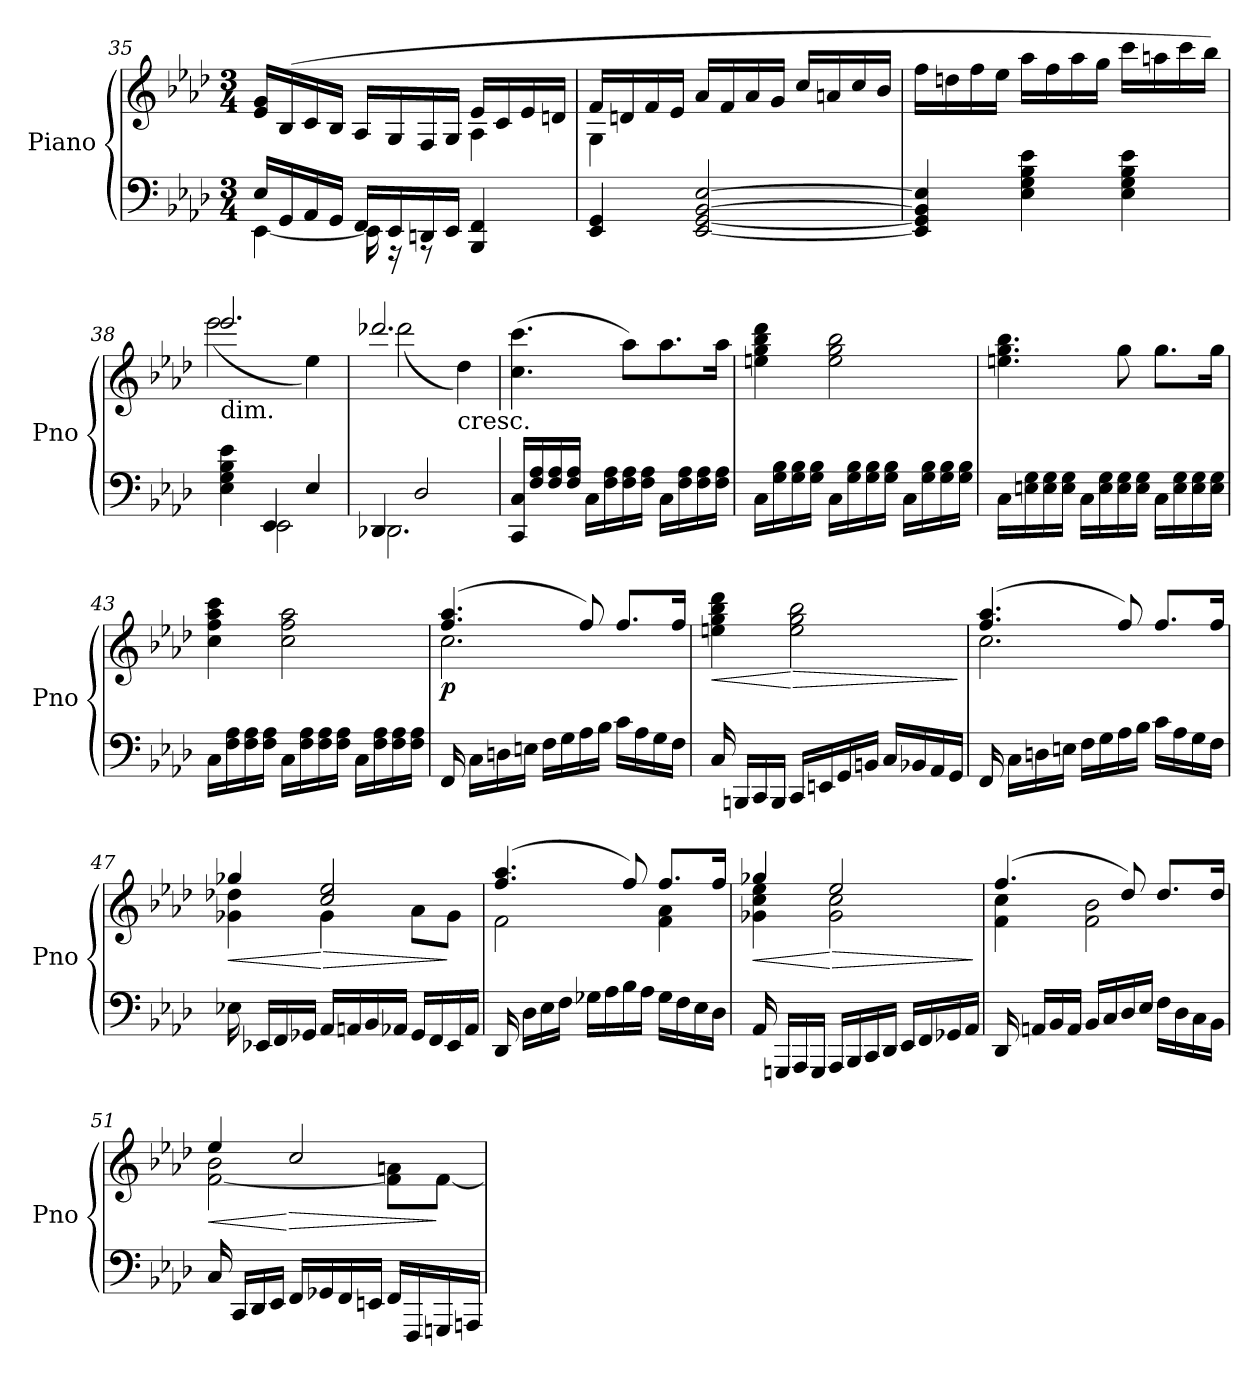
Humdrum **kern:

**kern	**kern	**dynam
*part1	*part1	*part1
*staff2	*staff1	*staff1/2
*I"Piano	*	*
*I'Pno	*	*
*clefF4	*clefG2	*
*k[b-e-a-d-]	*k[b-e-a-d-]	*
*A-:	*A-:	*
*M3/4	*M3/4	*
=35	=35	=35
*^	*^	*
16E-/LL	[4EE-\	16e-/ 16g/LL	2ryy	.
16GG/	.	(>16B-/	.	.
16AA-/	.	16c/	.	.
16GG/JJ	.	16B-/JJ	.	.
16FF/LL	16EE-\]	16A-/LL	.	.
16EE-/	16rAAA	16G/	.	.
16DDn/	8rAAA	16F/	.	.
16EE-/JJ	.	16G/JJ	.	.
4BBB-/ 4FF/	4ryy	(>16e-/LL	4A-\)	.
.	.	16c/	.	.
.	.	16e-/	.	.
.	.	16dn/JJ	.	.
*v	*v	*	*	*
=36	=36	=36	=36
4EE-/ 4GG/	16f/LL	4G\	.
.	16dn/	.	.
.	16f/	.	.
.	16e-/JJ	.	.
[2EE-/ [2GG/ [2BB-/ [2E-/	16a-/LL	2ryy	.
.	16f/	.	.
.	16a-/	.	.
.	16g/JJ	.	.
.	16cc/LL	.	.
.	16an/	.	.
.	16cc/	.	.
.	16b-/JJ	.	.
*	*v	*v	*
!!LO:LB:g=z
=37	=37	=37
4EE-/] 4GG/] 4BB-/] 4E-/]	16ff\LL	.
.	16ddn\	.
.	16ff\	.
.	16ee-\JJ	.
4E-\ 4G\ 4B-\ 4e-\	16aa-\LL	.
.	16ff\	.
.	16aa-\	.
.	16gg\JJ	.
4E-\ 4G\ 4B-\ 4e-\	16ccc\LL	.
.	16aan\	.
.	16ccc\	.
.	16bb-\JJ)	.
=38	=38	=38
*^	*^	*
!	!	!LO:TX:b:t=dim.	!	!
4E-\ 4G\ 4B-\ 4e-\	4ryy	2.eee-/	(<2eee-\	.
4EE-/	2EE-\	.	.	.
4E-/	.	.	4ee-\)	.
=39	=39	=39	=39	=39
4DD-X/	2.DD-\	2.ddd-X/	(<2ddd-\	.
2D-/	.	.	.	.
!	!	!	!LO:TX:b:t=cresc.	!
.	.	.	4dd-\)	.
*v	*v	*	*	*
*	*v	*v	*
=40	=40	=40
16CC/ 16C/LL	(>4.cc\ 4.ccc\	.
16F/ 16A-/	.	.
16F/ 16A-/	.	.
16F/ 16A-/JJ	.	.
16C\LL	.	.
16F\ 16A-\	.	.
16F\ 16A-\	8aa-\L)	.
16F\ 16A-\JJ	.	.
16C\LL	8.aa-\	.
16F\ 16A-\	.	.
16F\ 16A-\	.	.
16F\ 16A-\JJ	16aa-\Jk	.
!!LO:LB:g=z
=41	=41	=41
16C\LL	4een\ 4gg\ 4bb-\ 4ddd-\	.
16G\ 16B-\	.	.
16G\ 16B-\	.	.
16G\ 16B-\JJ	.	.
16C\LL	2ee\ 2gg\ 2bb-\	.
16G\ 16B-\	.	.
16G\ 16B-\	.	.
16G\ 16B-\JJ	.	.
16C\LL	.	.
16G\ 16B-\	.	.
16G\ 16B-\	.	.
16G\ 16B-\JJ	.	.
=42	=42	=42
16C\LL	4.een\ 4.gg\ 4.bb-\	.
16En\ 16G\	.	.
16E\ 16G\	.	.
16E\ 16G\JJ	.	.
16C\LL	.	.
16E\ 16G\	.	.
16E\ 16G\	8gg\	.
16E\ 16G\JJ	.	.
16C\LL	8.gg\L	.
16E\ 16G\	.	.
16E\ 16G\	.	.
16E\ 16G\JJ	16gg\Jk	.
=43	=43	=43
16C\LL	4cc\ 4ff\ 4aa-\ 4ccc\	.
16F\ 16A-\	.	.
16F\ 16A-\	.	.
16F\ 16A-\JJ	.	.
16C\LL	2cc\ 2ff\ 2aa-\	.
16F\ 16A-\	.	.
16F\ 16A-\	.	.
16F\ 16A-\JJ	.	.
16C\LL	.	.
16F\ 16A-\	.	.
16F\ 16A-\	.	.
16F\ 16A-\JJ	.	.
!!LO:LB:g=z
=44	=44	=44
*	*^	*
!	!	!	!LO:DY:b
16FF/	(>4.ff/ 4.aa-/	2.cc\	p
16C\LL	.	.	.
16Dn\	.	.	.
16En\JJ	.	.	.
16F\LL	.	.	.
16G\	.	.	.
16A-\	8ff/)	.	.
16B-\JJ	.	.	.
16c\LL	8.ff/L	.	.
16A-\	.	.	.
16G\	.	.	.
16F\JJ	16ff/Jk	.	.
*	*v	*v	*
=45	=45	=45
!	!	!LO:HP:b
16C/	4een\ 4gg\ 4bb-\ 4ddd-\	<
16BBBn/LL	.	.
16CC/	.	.
16BBB/JJ	.	.
!	!	!LO:HP:n=1:b
16CC/LL	2ee\ 2gg\ 2bb-\	[ >
16EEn/	.	.
16GG/	.	.
16BBn/JJ	.	.
16C/LL	.	.
16BB-X/	.	.
16AA-/	.	.
16GG/JJ	.	.
.	.	]
=46	=46	=46
*	*^	*
16FF/	(>4.ff/ 4.aa-/	2.cc\	.
16C\LL	.	.	.
16Dn\	.	.	.
16En\JJ	.	.	.
16F\LL	.	.	.
16G\	.	.	.
16A-\	8ff/)	.	.
16B-\JJ	.	.	.
16c\LL	8.ff/L	.	.
16A-\	.	.	.
16G\	.	.	.
16F\JJ	16ff/Jk	.	.
!!LO:LB:g=z	!!
=47	=47	=47	=47
!	!	!	!LO:HP:b
16E-X\	4gg-X/	4g-X\ 4dd-X\	<
16EE-X/LL	.	.	.
16FF/	.	.	.
16GG-X/JJ	.	.	.
!	!	!	!LO:HP:n=1:b
16AA-/LL	2cc/ 2ee-/	4g-\	[ >
16AAn/	.	.	.
16BB-/	.	.	.
16AA-X/JJ	.	.	.
16GG-/LL	.	8a-\L	.
16FF/	.	.	.
16EE-/	.	8g-\J	]
16AA-/JJ	.	.	.
=48	=48	=48	=48
16DD-/	(>4.ff/ 4.aa-/	2f\	.
16D-\LL	.	.	.
16E-\	.	.	.
16F\JJ	.	.	.
16G-X\LL	.	.	.
16A-\	.	.	.
16B-\	8ff/)	.	.
16A-\JJ	.	.	.
16G-\LL	8.ff/L	4f\ 4a-\	.
16F\	.	.	.
16E-\	.	.	.
16D-\JJ	16ff/Jk	.	.
=49	=49	=49	=49
!	!	!	!LO:HP:b
16AA-/	4gg-X/	4g-X\ 4cc\ 4ee-\	<
16GGGn/LL	.	.	.
16AAA-/	.	.	.
16GGG/JJ	.	.	.
!	!	!	!LO:HP:n=1:b
16AAA-/LL	2ee-/	2g-\ 2cc\	[ >
16BBB-/	.	.	.
16CC/	.	.	.
16DD-/JJ	.	.	.
16EE-/LL	.	.	.
16FF/	.	.	.
16GG-X/	.	.	.
16AA-/JJ	.	.	.
*	*v	*v	*
.	.	]
!!LO:LB:g=z
=50	=50	=50
*	*^	*
16DD-/	(>4.ff/	4f\ 4cc\	.
16AAn/LL	.	.	.
16BB-/	.	.	.
16AA/JJ	.	.	.
16BB-/LL	.	2f\ 2b-\	.
16C/	.	.	.
16D-/	8dd-/)	.	.
16E-/JJ	.	.	.
16F\LL	8.dd-/L	.	.
16D-\	.	.	.
16C\	.	.	.
16BB-\JJ	16dd-/Jk	.	.
=51	=51	=51	=51
!	!	!	!LO:HP:b
16C/	4ee-/	[2f\ 2b-\	<
16CC/LL	.	.	.
16DD-/	.	.	.
16EE-/JJ	.	.	.
!	!	!	!LO:HP:n=1:b
16FF/LL	2cc/	.	[ >
16GG-X/	.	.	.
16FF/	.	.	.
16EEn/JJ	.	.	.
16FF/LL	.	8f\] 8an\L	.
16FFF/	.	.	.
16GGGn/	.	[8f\J	]
16AAAn/JJ	.	.	.
*	*v	*v	*
=	=	=
*-	*-	*-
